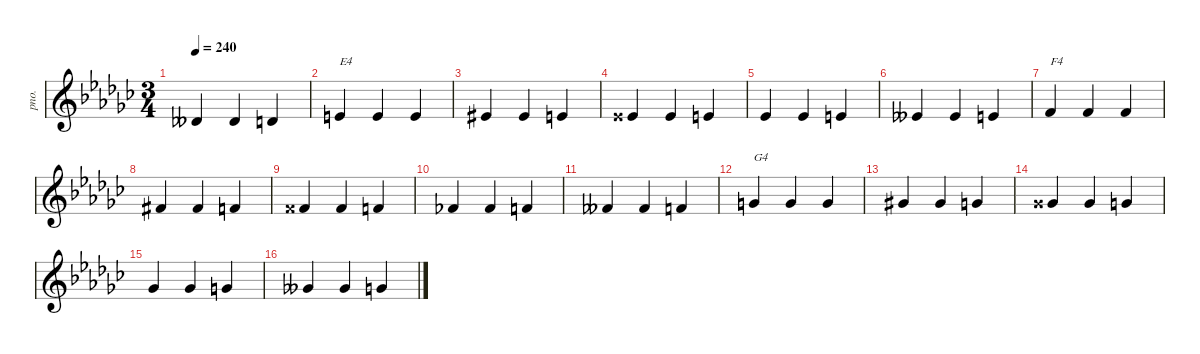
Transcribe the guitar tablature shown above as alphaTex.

\defaultSystemsLayout 4
\hideDynamics
\bracketExtendMode nobrackets
\track ("Acoustic Piano" "pno.") {instrument acousticgrandpiano}
\staff {score}
\tuning (E4 B3 G3 D3 A2 E2)
\ts (3 4)
\tempo 240
\clef g2
\ks gb
1.2{acc bb}.4{dy mf beam Up} 1.2{acc bb}.4{beam Up} 3.2{acc forcenatural}.4{beam Up} |
5.2{acc forcenatural}.4{txt "E4" beam Up} 5.2{acc forcenatural}.4{beam Up} 5.2{acc forcenatural}.4{beam Up} |
6.2{acc #}.4{beam Up} 6.2{acc #}.4{beam Up} 5.2{acc forcenatural}.4{beam Up} |
7.2{acc x}.4{beam Up} 7.2{acc x}.4{beam Up} 5.2{acc forcenatural}.4{beam Up} |
4.2{acc b}.4{beam Up} 4.2{acc b}.4{beam Up} 5.2{acc forcenatural}.4{beam Up} |
3.2{acc bb}.4{beam Up} 3.2{acc bb}.4{beam Up} 5.2{acc forcenatural}.4{beam Up} |
6.2{acc forcenatural}.4{txt "F4" beam Up} 6.2{acc forcenatural}.4{beam Up} 6.2{acc forcenatural}.4{beam Up} |
7.2{acc #}.4{beam Up} 7.2{acc #}.4{beam Up} 6.2{acc forcenatural}.4{beam Up} |
8.2{acc x}.4{beam Up} 8.2{acc x}.4{beam Up} 6.2{acc forcenatural}.4{beam Up} |
5.2{acc b}.4{beam Up} 5.2{acc b}.4{beam Up} 6.2{acc forcenatural}.4{beam Up} |
4.2{acc bb}.4{beam Up} 4.2{acc bb}.4{beam Up} 6.2{acc forcenatural}.4{beam Up} |
8.2{acc forcenatural}.4{txt "G4" beam Up} 8.2{acc forcenatural}.4{beam Up} 8.2{acc forcenatural}.4{beam Up} |
9.2{acc #}.4{beam Up} 9.2{acc #}.4{beam Up} 8.2{acc forcenatural}.4{beam Up} |
10.2{acc x}.4{beam Up} 10.2{acc x}.4{beam Up} 8.2{acc forcenatural}.4{beam Up} |
7.2{acc b}.4{beam Up} 7.2{acc b}.4{beam Up} 8.2{acc forcenatural}.4{beam Up} |
6.2{acc bb}.4{beam Up} 6.2{acc bb}.4{beam Up} 8.2{acc forcenatural}.4{beam Up}
